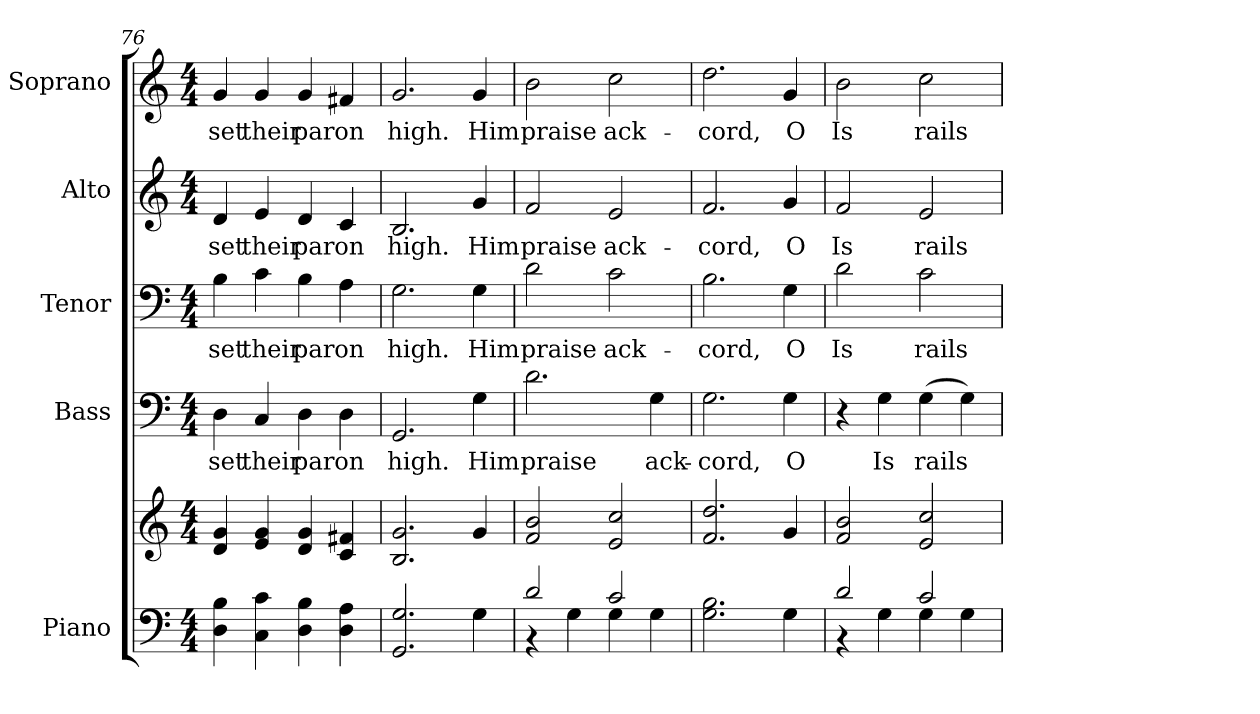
**kern	**kern	**kern	**text	**kern	**text	**kern	**text	**kern	**text
*part5	*part5	*part4	*part4	*part3	*part3	*part2	*part2	*part1	*part1
*staff6	*staff5	*staff4	*staff4	*staff3	*staff3	*staff2	*staff2	*staff1	*staff1
*I"Piano	*	*I"Bass	*	*I"Tenor	*	*I"Alto	*	*I"Soprano	*
*I'Pno.	*	*I'B.	*	*I'T.	*	*I'A.	*	*I'S.	*
*clefF4	*clefG2	*clefF4	*	*clefF4	*	*clefG2	*	*clefG2	*
*k[]	*k[]	*k[]	*	*k[]	*	*k[]	*	*k[]	*
*C:	*C:	*C:	*	*C:	*	*C:	*	*C:	*
*M4/4	*M4/4	*M4/4	*	*M4/4	*	*M4/4	*	*M4/4	*
=76	=76	=76	=76	=76	=76	=76	=76	=76	=76
!	!	!	!LO:LY:b:color=#000000	!	!	!	!	!	!
!	!	!	!	!	!LO:LY:b:color=#000000	!	!	!	!
!	!	!	!	!	!	!	!LO:LY:b:color=#000000	!	!
!	!	!	!	!	!	!	!	!	!LO:LY:b:color=#000000
4Di\ 4Bi	4di/ 4gi	4Di\	set	4Bi\	set	4di/	set	4gi/	set
!	!	!	!LO:LY:b:color=#000000	!	!	!	!	!	!
!	!	!	!	!	!LO:LY:b:color=#000000	!	!	!	!
!	!	!	!	!	!	!	!LO:LY:b:color=#000000	!	!
!	!	!	!	!	!	!	!	!	!LO:LY:b:color=#000000
4Ci\ 4ci	4ei/ 4gi	4Ci/	their	4ci\	their	4ei/	their	4gi/	their
!	!	!	!LO:LY:b:color=#000000	!	!	!	!	!	!
!	!	!	!	!	!LO:LY:b:color=#000000	!	!	!	!
!	!	!	!	!	!	!	!LO:LY:b:color=#000000	!	!
!	!	!	!	!	!	!	!	!	!LO:LY:b:color=#000000
4Di\ 4Bi	4di/ 4gi	4Di\	par	4Bi\	par	4di/	par	4gi/	par
!	!	!	!LO:LY:b:color=#000000	!	!	!	!	!	!
!	!	!	!	!	!LO:LY:b:color=#000000	!	!	!	!
!	!	!	!	!	!	!	!LO:LY:b:color=#000000	!	!
!	!	!	!	!	!	!	!	!	!LO:LY:b:color=#000000
4Di\ 4Ai	4ci/ 4f#Xi	4Di\	on	4Ai\	on	4ci/	on	4f#Xi/	on
!!LO:PB:g=z
=77	=77	=77	=77	=77	=77	=77	=77	=77	=77
!	!	!	!LO:LY:b:color=#000000	!	!	!	!	!	!
!	!	!	!	!	!LO:LY:b:color=#000000	!	!	!	!
!	!	!	!	!	!	!	!LO:LY:b:color=#000000	!	!
!	!	!	!	!	!	!	!	!	!LO:LY:b:color=#000000
2.GGi/ 2.Gi	2.Bi/ 2.gi	2.GGi/	high.	2.Gi\	high.	2.Bi/	high.	2.gi/	high.
!	!	!	!LO:LY:b:color=#000000	!	!	!	!	!	!
!	!	!	!	!	!LO:LY:b:color=#000000	!	!	!	!
!	!	!	!	!	!	!	!LO:LY:b:color=#000000	!	!
!	!	!	!	!	!	!	!	!	!LO:LY:b:color=#000000
4Gi\	4gi/	4Gi\	Him	4Gi\	Him	4gi/	Him	4gi/	Him
=78	=78	=78	=78	=78	=78	=78	=78	=78	=78
*^	*	*	*	*	*	*	*	*	*
!	!	!	!	!LO:LY:b:color=#000000	!	!	!	!	!	!
!	!	!	!	!	!	!LO:LY:b:color=#000000	!	!	!	!
!	!	!	!	!	!	!	!	!LO:LY:b:color=#000000	!	!
!	!	!	!	!	!	!	!	!	!	!LO:LY:b:color=#000000
2di/	4r	2fi/ 2bi	2.di\	praise	2di\	praise	2fi/	praise	2bi\	praise
.	4Gi\	.	.	.	.	.	.	.	.	.
!	!	!	!	!	!	!LO:LY:b:color=#000000	!	!	!	!
!	!	!	!	!	!	!	!	!LO:LY:b:color=#000000	!	!
!	!	!	!	!	!	!	!	!	!	!LO:LY:b:color=#000000
2ci/	4Gi\	2ei/ 2cci	.	.	2ci\	ack-	2ei/	ack-	2cci\	ack-
!	!	!	!	!LO:LY:b:color=#000000	!	!	!	!	!	!
.	4Gi\	.	4Gi\	ack-	.	.	.	.	.	.
*v	*v	*	*	*	*	*	*	*	*	*
=79	=79	=79	=79	=79	=79	=79	=79	=79	=79
*^	*	*	*	*	*	*	*	*	*
!	!	!	!	!LO:LY:b:color=#000000	!	!	!	!	!	!
*v	*v	*	*	*	*	*	*	*	*	*
*^	*	*	*	*	*	*	*	*	*
!	!	!	!	!	!	!LO:LY:b:color=#000000	!	!	!	!
*v	*v	*	*	*	*	*	*	*	*	*
*^	*	*	*	*	*	*	*	*	*
!	!	!	!	!	!	!	!	!LO:LY:b:color=#000000	!	!
*v	*v	*	*	*	*	*	*	*	*	*
*^	*	*	*	*	*	*	*	*	*
!	!	!	!	!	!	!	!	!	!	!LO:LY:b:color=#000000
*v	*v	*	*	*	*	*	*	*	*	*
2.Gi\ 2.Bi	2.fi/ 2.ddi	2.Gi\	-cord,	2.Bi\	-cord,	2.fi/	-cord,	2.ddi\	-cord,
!	!	!	!LO:LY:b:color=#000000	!	!	!	!	!	!
!	!	!	!	!	!LO:LY:b:color=#000000	!	!	!	!
!	!	!	!	!	!	!	!LO:LY:b:color=#000000	!	!
!	!	!	!	!	!	!	!	!	!LO:LY:b:color=#000000
4Gi\	4gi/	4Gi\	O	4Gi\	O	4gi/	O	4gi/	O
!!LO:PB:g=z
=80	=80	=80	=80	=80	=80	=80	=80	=80	=80
*^	*	*	*	*	*	*	*	*	*
!	!	!	!	!	!	!LO:LY:b:color=#000000	!	!	!	!
!	!	!	!	!	!	!	!	!LO:LY:b:color=#000000	!	!
!	!	!	!	!	!	!	!	!	!	!LO:LY:b:color=#000000
2di/	4r	2fi/ 2bi	4r	.	2di\	Is	2fi/	Is	2bi\	Is
!	!	!	!	!LO:LY:b:color=#000000	!	!	!	!	!	!
.	4Gi\	.	4Gi\	Is	.	.	.	.	.	.
!	!	!	!	!LO:LY:b:color=#000000	!	!	!	!	!	!
!	!	!	!	!	!	!LO:LY:b:color=#000000	!	!	!	!
!	!	!	!	!	!	!	!	!LO:LY:b:color=#000000	!	!
!	!	!	!	!	!	!	!	!	!	!LO:LY:b:color=#000000
2ci/	4Gi\	2ei/ 2cci	(4Gi\	rails	2ci\	rails	2ei/	rails	2cci\	rails
.	4Gi\	.	4Gi\)	.	.	.	.	.	.	.
*v	*v	*	*	*	*	*	*	*	*	*
=	=	=	=	=	=	=	=	=	=
*-	*-	*-	*-	*-	*-	*-	*-	*-	*-
